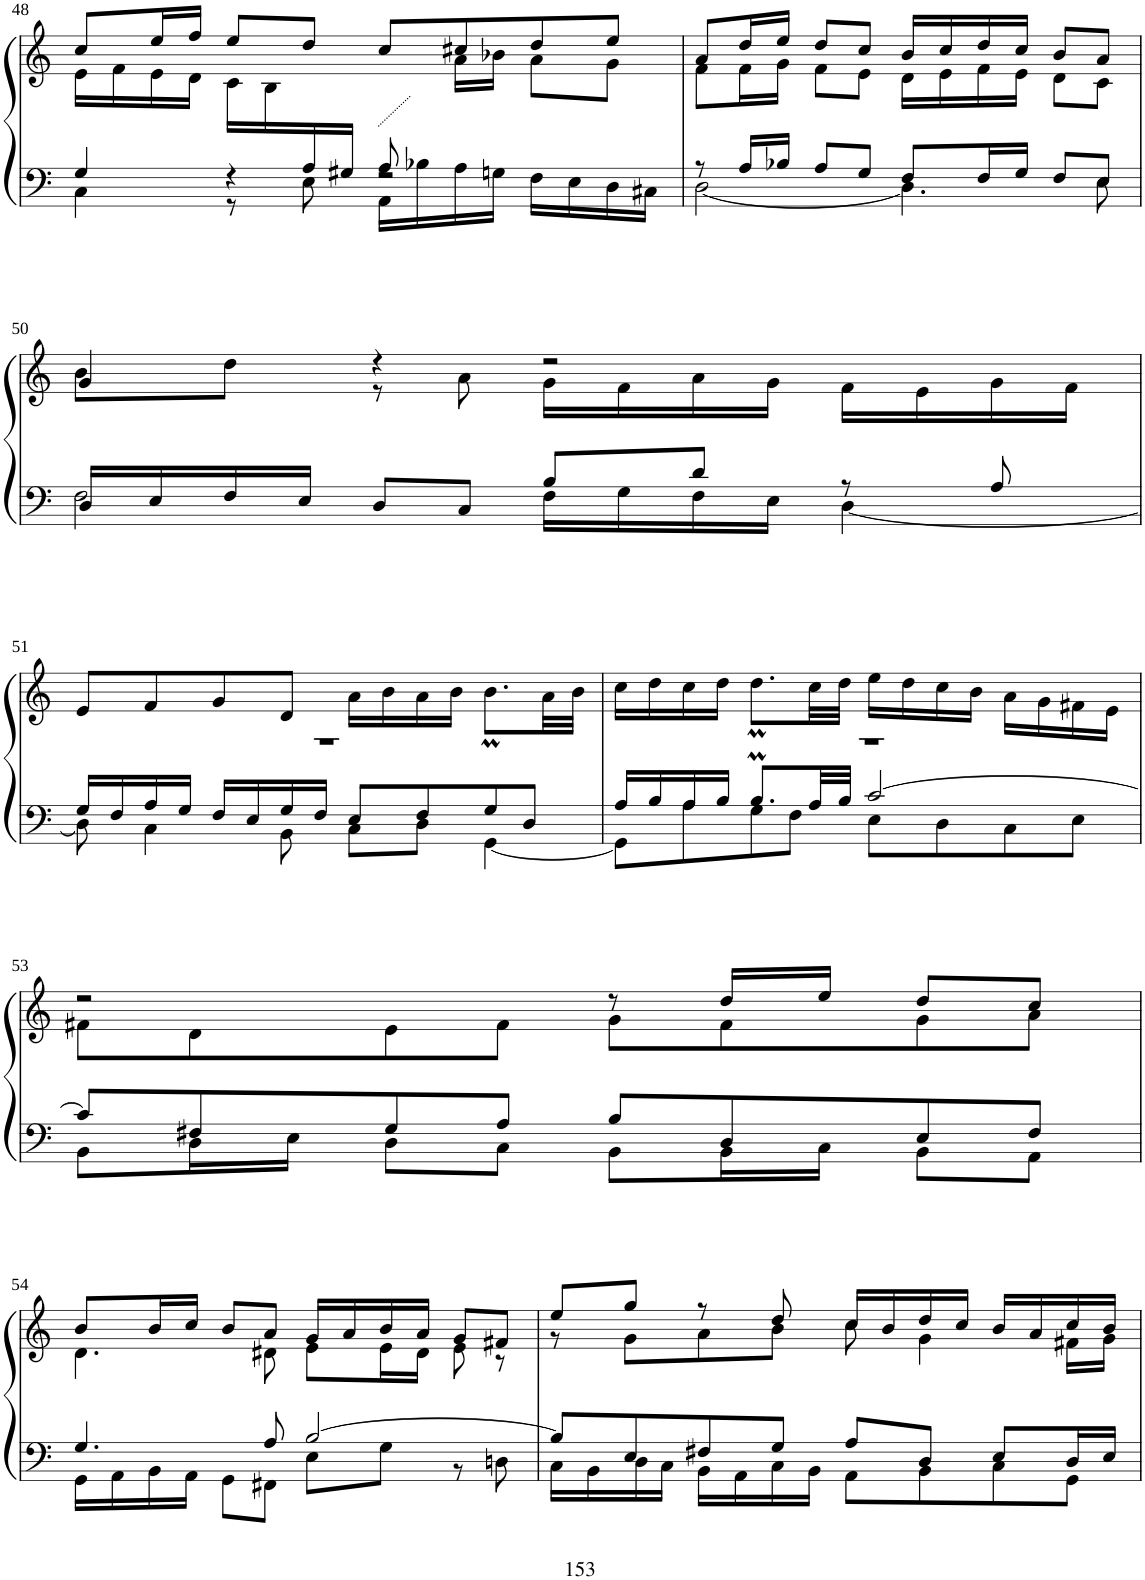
**kern	**kern
*part1	*part1
*staff2	*staff1
*I"Piano	*
*I'Pno	*
!!LO:PB:g=z
*clefF4	*clefG2
*k[]	*k[]
*M4/4	*M4/4
*met(c)	*met(c)
=48	=48
*^	*^
*	*^	*	*
4.ryy	4G/	4C\	8cc/L	16e\LL
.	.	.	.	16f\
.	.	.	16ee/L	16e\
.	.	.	16ff/JJ	16d\JJ
.	4r	8r	8ee/L	16c\LL
.	.	.	.	16B\
16A/	.	8E\	8dd/J	4ryy
16G#X/JJ	.	.	.	.
8A/	2r	16AA\LL	8cc/L	.
.	.	16B-X\	.	.
4.ryy	.	16A\	8cc#X/	16a\LL
.	.	16Gn\JJ	.	16b-X\JJ
.	.	16F\LL	8dd/	8a\L
.	.	16E\	.	.
.	.	16D\	8ee/J	8g\J
.	.	16C#X\JJ	.	.
*	*v	*v	*	*
=49	=49	=49	=49
8r	[2D\	8a/L	8f\L
16A/LL	.	16dd/L	16f\L
16B-X/JJ	.	16ee/JJ	16g\JJ
8A/L	.	8dd/L	8f\L
8G/J	.	8cc/J	8e\J
8F/L	4.D\]	16b/LL	16d\LL
.	.	16cc/	16e\
16F/L	.	16dd/	16f\
16G/JJ	.	16cc/JJ	16e\JJ
8F/L	.	8b/L	8d\L
8E/J	8E\	8a/J	8c\J
!!LO:LB:g=z	!!
=50	=50	=50	=50
16D/LL	2F\	4g/	8b\L
16E/	.	.	.
16F/	.	.	8dd\J
16E/JJ	.	.	.
8D/L	.	4r	8r
8C/J	.	.	8a\
8B/L	16F\LL	2r	16g\LL
.	16G\	.	16f\
8d/J	16F\	.	16a\
.	16E\JJ	.	16g\JJ
8r	[4D\	.	16f\LL
.	.	.	16e\
8A/	.	.	16g\
.	.	.	16f\JJ
!!LO:LB:g=z	!!
=51	=51	=51	=51
16G/LL	8D\]	8e/L	1r
16F/	.	.	.
16A/	4C\	8f/	.
16G/JJ	.	.	.
16F/LL	.	8g/	.
16E/	.	.	.
16G/	8BB\	8d/J	.
16F/JJ	.	.	.
8E/L	8C\L	16a\LL	.
.	.	16b\	.
8F/	8D\J	16a\	.
.	.	16b\JJ	.
8G/	[4GG\	8.bm\L	.
8D/J	.	.	.
.	.	32a\LL	.
.	.	32b\JJJ	.
=52	=52	=52	=52
16A/LL	8GG\L]	16cc\LL	1r
16B/	.	16dd\	.
16A/	8A\	16cc\	.
16B/JJ	.	16dd\JJ	.
8.Bm/L	8G\	8.ddM\L	.
.	8F\J	.	.
32A/LL	.	32cc\LL	.
32B/JJJ	.	32dd\JJJ	.
[2c/	8E\L	16ee\LL	.
.	.	16dd\	.
.	8D\	16cc\	.
.	.	16b\JJ	.
.	8C\	16a\LL	.
.	.	16g\	.
.	8E\J	16f#X\	.
.	.	16e\JJ	.
!!LO:LB:g=z	!!
=53	=53	=53	=53
8c/L]	8BB\L	2r	8f#X\L
8F#X/	16D\L	.	8d\
.	16E\JJ	.	.
8G/	8D\L	.	8e\
8A/J	8C\J	.	8f#\J
8B/L	8BB\L	8r	8g\L
8D/	16BB\L	16dd/LL	8f#\
.	16C\JJ	16ee/JJ	.
8E/	8BB\L	8dd/L	8g\
8F#/J	8AA\J	8cc/J	8a\J
!!LO:LB:g=z	!!
=54	=54	=54	=54
4.G/	16GG\LL	8b/L	4.d\
.	16AA\	.	.
.	16BB\	16b/L	.
.	16AA\JJ	16cc/JJ	.
.	8GG\L	8b/L	.
8A/	8FF#X\J	8a/J	8d#X\
[2B/	8E\L	16g/LL	8e\L
.	.	16a/	.
.	8G\J	16b/	16e\L
.	.	16a/JJ	16d#\JJ
.	8r	8g/L	8e\
.	8Dn\	8f#X/J	8r
=55	=55	=55	=55
8B/L]	16C\LL	8ee/L	8r
.	16BB\	.	.
8E/	16D\	8gg/J	8g\L
.	16C\JJ	.	.
8F#X/	16BB\LL	8r	8a\
.	16AA\	.	.
8G/J	16C\	8dd/	8b\J
.	16BB\JJ	.	.
8A/L	8AA\L	16cc/LL	8cc\
.	.	16b/	.
8D/J	8BB\	16dd/	4g\
.	.	16cc/JJ	.
8E/L	8C\	16b/LL	.
.	.	16a/	.
16D/L	8GG\J	16cc/	16f#X\LL
16E/JJ	.	16b/JJ	16g\JJ
*v	*v	*	*
*	*v	*v
=	=
*-	*-
